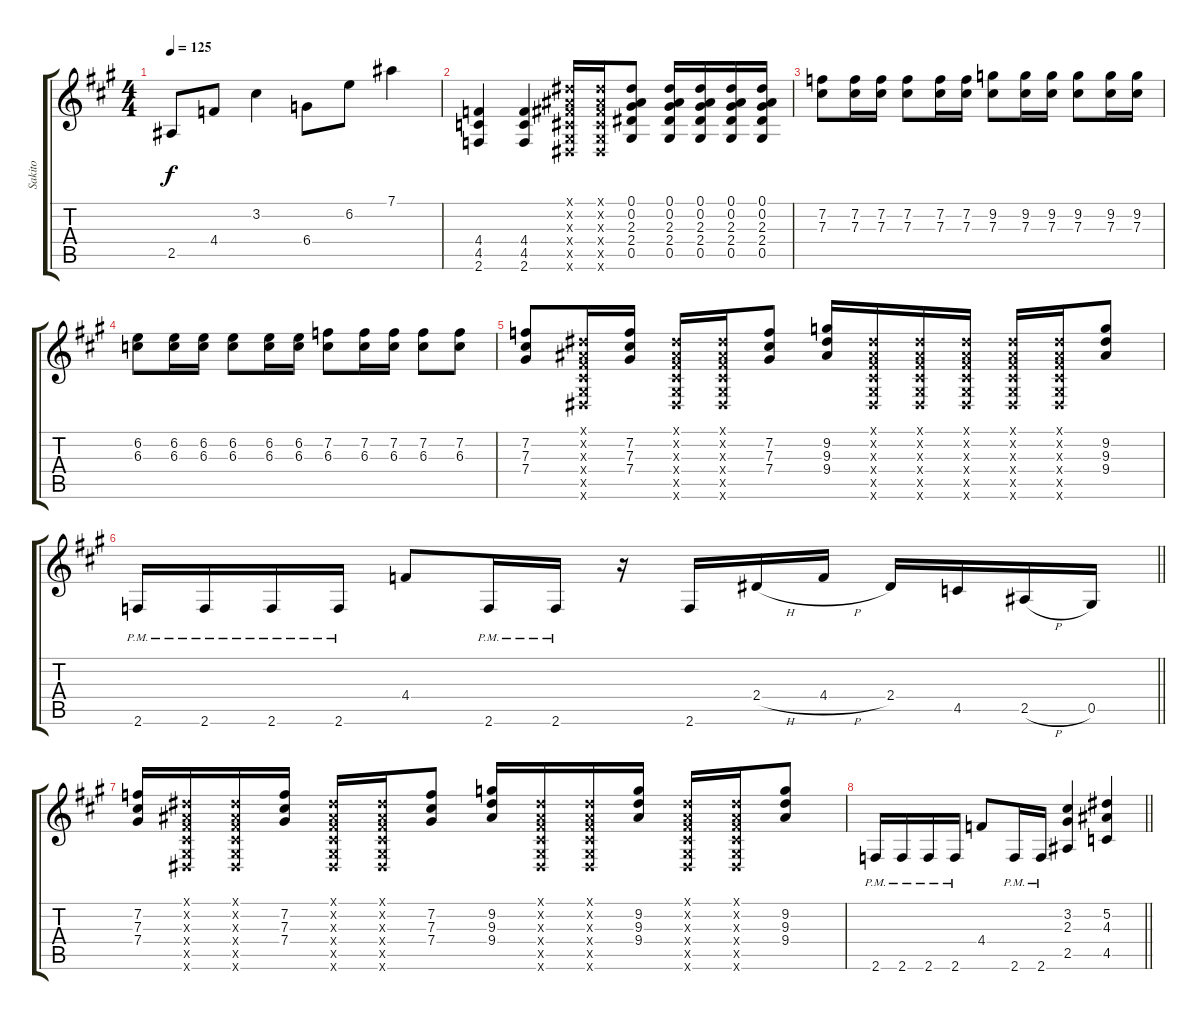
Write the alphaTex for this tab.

\track ("Sakito" "Sakito") {instrument distortionguitar}
\staff {score tabs}
\tuning (Eb4 Bb3 Gb3 Db3 Ab2 Eb2) {hide}
\ts (4 4)
\tempo 125
\clef g2
\ks a
2.5.8{dy f} 4.4.8 3.2.4 6.4.8 6.2.8 7.1.4 |
(4.4 4.5 2.6).4 (4.4 4.5 2.6).4 (0.1{x} 0.2{x} 0.3{x} 0.4{x} 0.5{x} 0.6{x}).16 (0.1{x} 0.2{x} 0.3{x} 0.4{x} 0.5{x} 0.6{x}).16 (0.1 0.2 2.3 2.4 0.5).8 (0.1 0.2 2.3 2.4 0.5).16 (0.1 0.2 2.3 2.4 0.5).16 (0.1 0.2 2.3 2.4 0.5).16 (0.1 0.2 2.3 2.4 0.5).16 |
(7.2 7.3).8 (7.2 7.3).16 (7.2 7.3).16 (7.2 7.3).8 (7.2 7.3).16 (7.2 7.3).16 (9.2 7.3).8 (9.2 7.3).16 (9.2 7.3).16 (9.2 7.3).8 (9.2 7.3).16 (9.2 7.3).16 |
(6.2 6.3).8 (6.2 6.3).16 (6.2 6.3).16 (6.2 6.3).8 (6.2 6.3).16 (6.2 6.3).16 (7.2 6.3).8 (7.2 6.3).16 (7.2 6.3).16 (7.2 6.3).8 (7.2 6.3).8 |
(7.2 7.3 7.4).8 (0.1{x} 0.2{x} 0.3{x} 0.4{x} 0.5{x} 0.6{x}).16 (7.2 7.3 7.4).16 (0.1{x} 0.2{x} 0.3{x} 0.4{x} 0.5{x} 0.6{x}).16 (0.1{x} 0.2{x} 0.3{x} 0.4{x} 0.5{x} 0.6{x}).16 (7.2 7.3 7.4).8 (9.2 9.3 9.4).16 (0.1{x} 0.2{x} 0.3{x} 0.4{x} 0.5{x} 0.6{x}).16 (0.1{x} 0.2{x} 0.3{x} 0.4{x} 0.5{x} 0.6{x}).16 (0.1{x} 0.2{x} 0.3{x} 0.4{x} 0.5{x} 0.6{x}).16 (0.1{x} 0.2{x} 0.3{x} 0.4{x} 0.5{x} 0.6{x}).16 (0.1{x} 0.2{x} 0.3{x} 0.4{x} 0.5{x} 0.6{x}).16 (9.2 9.3 9.4).8 |
\barLineRight lightlight
2.6{pm}.16 2.6{pm}.16 2.6{pm}.16 2.6{pm}.16 4.4.8 2.6{pm}.16 2.6{pm}.16 r.16 2.6.16 2.4{h}.16 4.4{h}.16 2.4.16 4.5.16 2.5{h}.16 0.5.16 |
(7.2 7.3 7.4).16 (0.1{x} 0.2{x} 0.3{x} 0.4{x} 0.5{x} 0.6{x}).16 (0.1{x} 0.2{x} 0.3{x} 0.4{x} 0.5{x} 0.6{x}).16 (7.2 7.3 7.4).16 (0.1{x} 0.2{x} 0.3{x} 0.4{x} 0.5{x} 0.6{x}).16 (0.1{x} 0.2{x} 0.3{x} 0.4{x} 0.5{x} 0.6{x}).16 (7.2 7.3 7.4).8 (9.2 9.3 9.4).16 (0.1{x} 0.2{x} 0.3{x} 0.4{x} 0.5{x} 0.6{x}).16 (0.1{x} 0.2{x} 0.3{x} 0.4{x} 0.5{x} 0.6{x}).16 (9.2 9.3 9.4).16 (0.1{x} 0.2{x} 0.3{x} 0.4{x} 0.5{x} 0.6{x}).16 (0.1{x} 0.2{x} 0.3{x} 0.4{x} 0.5{x} 0.6{x}).16 (9.2 9.3 9.4).8 |
\barLineRight lightlight
2.6{pm}.16 2.6{pm}.16 2.6{pm}.16 2.6{pm}.16 4.4.8 2.6{pm}.16 2.6{pm}.16 (3.2 2.3 2.5).4 (5.2 4.3 4.5).4
